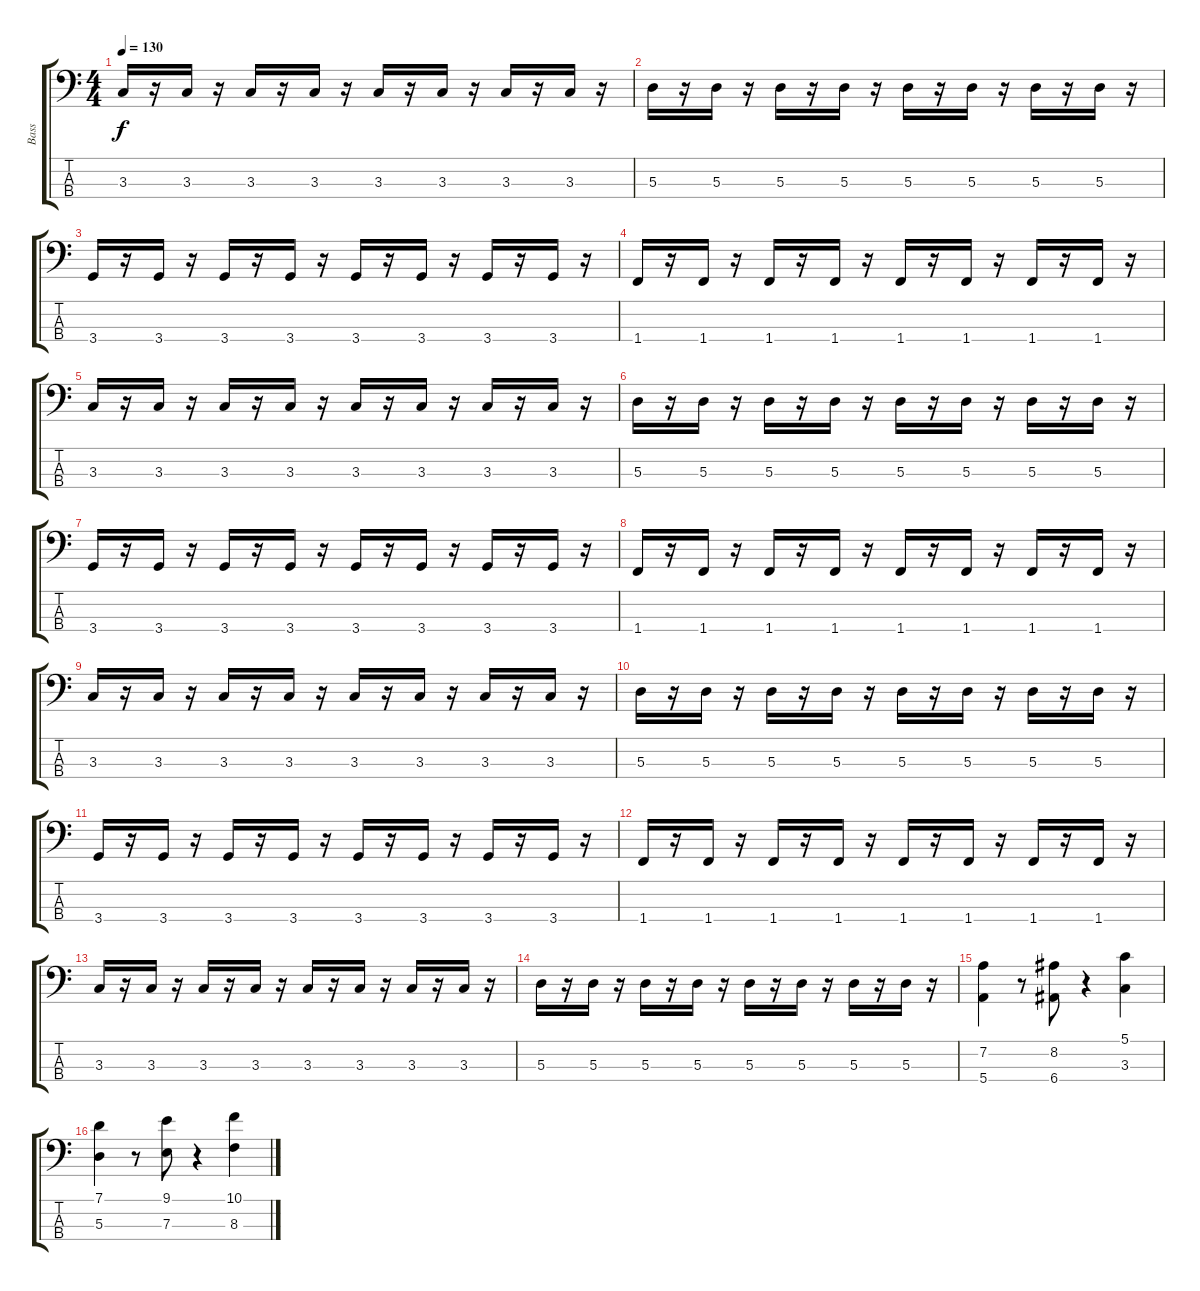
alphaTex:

\track ("Bass" "Bass") {instrument electricbassfinger}
\staff {score tabs}
\tuning (G2 D2 A1 E1) {hide}
\ts (4 4)
\tempo 130
\clef f4
\ks c
3.3.16{dy f} r.16 3.3.16 r.16 3.3.16 r.16 3.3.16 r.16 3.3.16 r.16 3.3.16 r.16 3.3.16 r.16 3.3.16 r.16 |
5.3.16 r.16 5.3.16 r.16 5.3.16 r.16 5.3.16 r.16 5.3.16 r.16 5.3.16 r.16 5.3.16 r.16 5.3.16 r.16 |
3.4.16 r.16 3.4.16 r.16 3.4.16 r.16 3.4.16 r.16 3.4.16 r.16 3.4.16 r.16 3.4.16 r.16 3.4.16 r.16 |
1.4.16 r.16 1.4.16 r.16 1.4.16 r.16 1.4.16 r.16 1.4.16 r.16 1.4.16 r.16 1.4.16 r.16 1.4.16 r.16 |
3.3.16 r.16 3.3.16 r.16 3.3.16 r.16 3.3.16 r.16 3.3.16 r.16 3.3.16 r.16 3.3.16 r.16 3.3.16 r.16 |
5.3.16 r.16 5.3.16 r.16 5.3.16 r.16 5.3.16 r.16 5.3.16 r.16 5.3.16 r.16 5.3.16 r.16 5.3.16 r.16 |
3.4.16 r.16 3.4.16 r.16 3.4.16 r.16 3.4.16 r.16 3.4.16 r.16 3.4.16 r.16 3.4.16 r.16 3.4.16 r.16 |
1.4.16 r.16 1.4.16 r.16 1.4.16 r.16 1.4.16 r.16 1.4.16 r.16 1.4.16 r.16 1.4.16 r.16 1.4.16 r.16 |
3.3.16 r.16 3.3.16 r.16 3.3.16 r.16 3.3.16 r.16 3.3.16 r.16 3.3.16 r.16 3.3.16 r.16 3.3.16 r.16 |
5.3.16 r.16 5.3.16 r.16 5.3.16 r.16 5.3.16 r.16 5.3.16 r.16 5.3.16 r.16 5.3.16 r.16 5.3.16 r.16 |
3.4.16 r.16 3.4.16 r.16 3.4.16 r.16 3.4.16 r.16 3.4.16 r.16 3.4.16 r.16 3.4.16 r.16 3.4.16 r.16 |
1.4.16 r.16 1.4.16 r.16 1.4.16 r.16 1.4.16 r.16 1.4.16 r.16 1.4.16 r.16 1.4.16 r.16 1.4.16 r.16 |
3.3.16 r.16 3.3.16 r.16 3.3.16 r.16 3.3.16 r.16 3.3.16 r.16 3.3.16 r.16 3.3.16 r.16 3.3.16 r.16 |
5.3.16 r.16 5.3.16 r.16 5.3.16 r.16 5.3.16 r.16 5.3.16 r.16 5.3.16 r.16 5.3.16 r.16 5.3.16 r.16 |
(7.2 5.4).4 r.8 (8.2 6.4).8 r.4 (5.1 3.3).4 |
(7.1 5.3).4 r.8 (9.1 7.3).8 r.4 (10.1 8.3).4
